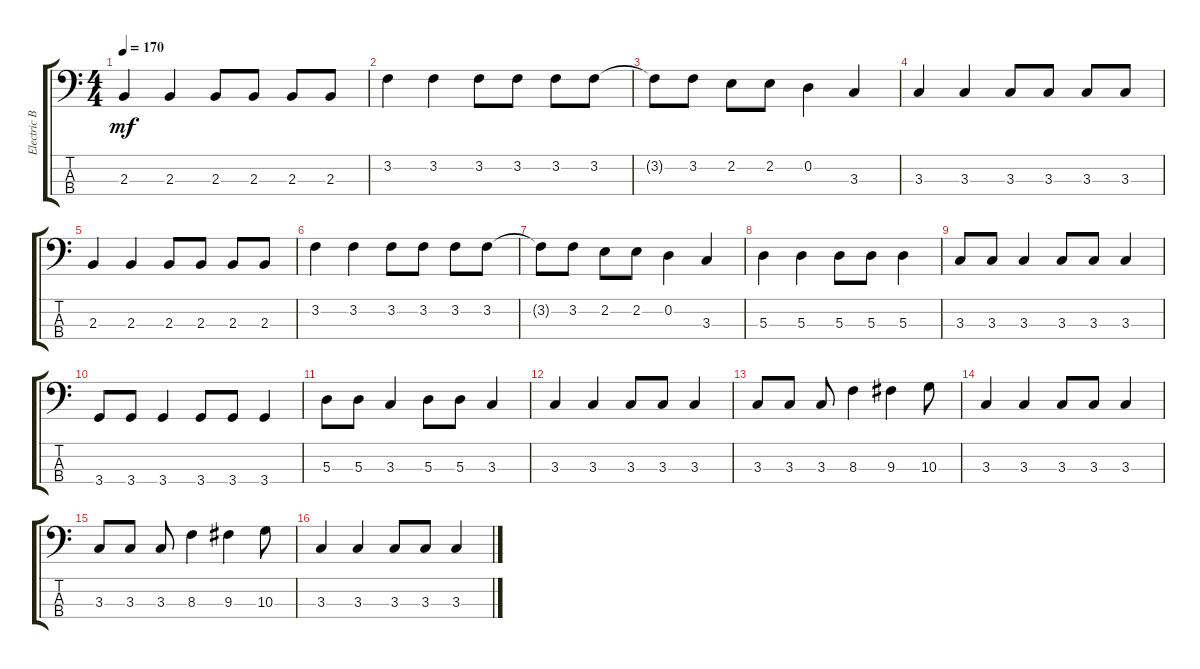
\track ("Electric Bass" "Electric B") {instrument electricbassfinger}
\staff {score tabs}
\tuning (G2 D2 A1 E1) {hide}
\ts (4 4)
\tempo 170
\clef f4
\ks c
2.3.4{dy mf} 2.3.4 2.3.8 2.3.8 2.3.8 2.3.8 |
3.2.4 3.2.4 3.2.8 3.2.8 3.2.8 3.2.8 |
3.2{t}.8 3.2.8 2.2.8 2.2.8 0.2.4 3.3.4 |
3.3.4 3.3.4 3.3.8 3.3.8 3.3.8 3.3.8 |
2.3.4 2.3.4 2.3.8 2.3.8 2.3.8 2.3.8 |
3.2.4 3.2.4 3.2.8 3.2.8 3.2.8 3.2.8 |
3.2{t}.8 3.2.8 2.2.8 2.2.8 0.2.4 3.3.4 |
5.3.4 5.3.4 5.3.8 5.3.8 5.3.4 |
3.3.8 3.3.8 3.3.4 3.3.8 3.3.8 3.3.4 |
3.4.8 3.4.8 3.4.4 3.4.8 3.4.8 3.4.4 |
5.3.8 5.3.8 3.3.4 5.3.8 5.3.8 3.3.4 |
3.3.4 3.3.4 3.3.8 3.3.8 3.3.4 |
3.3.8 3.3.8 3.3.8 8.3.4 9.3.4 10.3.8 |
3.3.4 3.3.4 3.3.8 3.3.8 3.3.4 |
3.3.8 3.3.8 3.3.8 8.3.4 9.3.4 10.3.8 |
3.3.4 3.3.4 3.3.8 3.3.8 3.3.4
